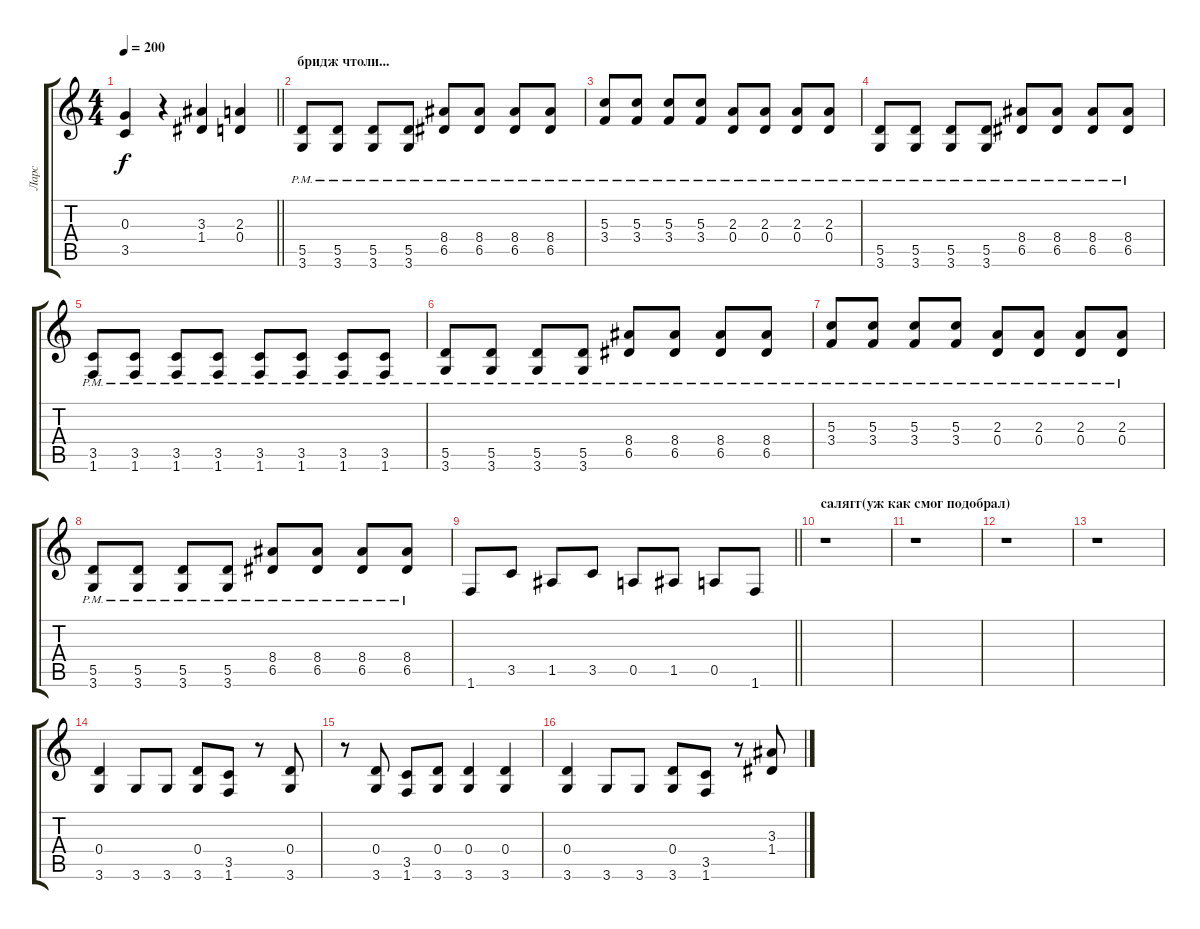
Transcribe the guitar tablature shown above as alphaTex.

\track ("Ларс" "Ларс") {instrument distortionguitar}
\staff {score tabs}
\tuning (E4 B3 G3 D3 A2 E2) {hide}
\ts (4 4)
\tempo 200
\clef g2
\barLineRight lightlight
\ks c
(0.3 3.5).4{dy f} r.4 (3.3 1.4).4 (2.3 0.4).4 |
\section ("" "бридж чтоли...")
(5.5{pm} 3.6{pm}).8 (5.5{pm} 3.6{pm}).8 (5.5{pm} 3.6{pm}).8 (5.5{pm} 3.6{pm}).8 (8.4{pm} 6.5{pm}).8 (8.4{pm} 6.5{pm}).8 (8.4{pm} 6.5{pm}).8 (8.4{pm} 6.5{pm}).8 |
(5.3{pm} 3.4{pm}).8 (5.3{pm} 3.4{pm}).8 (5.3{pm} 3.4{pm}).8 (5.3{pm} 3.4{pm}).8 (2.3{pm} 0.4{pm}).8 (2.3{pm} 0.4{pm}).8 (2.3{pm} 0.4{pm}).8 (2.3{pm} 0.4{pm}).8 |
(5.5{pm} 3.6{pm}).8 (5.5{pm} 3.6{pm}).8 (5.5{pm} 3.6{pm}).8 (5.5{pm} 3.6{pm}).8 (8.4{pm} 6.5{pm}).8 (8.4{pm} 6.5{pm}).8 (8.4{pm} 6.5{pm}).8 (8.4{pm} 6.5{pm}).8 |
(3.5{pm} 1.6{pm}).8 (3.5{pm} 1.6{pm}).8 (3.5{pm} 1.6{pm}).8 (3.5{pm} 1.6{pm}).8 (3.5{pm} 1.6{pm}).8 (3.5{pm} 1.6{pm}).8 (3.5{pm} 1.6{pm}).8 (3.5{pm} 1.6{pm}).8 |
(5.5{pm} 3.6{pm}).8 (5.5{pm} 3.6{pm}).8 (5.5{pm} 3.6{pm}).8 (5.5{pm} 3.6{pm}).8 (8.4{pm} 6.5{pm}).8 (8.4{pm} 6.5{pm}).8 (8.4{pm} 6.5{pm}).8 (8.4{pm} 6.5{pm}).8 |
(5.3{pm} 3.4{pm}).8 (5.3{pm} 3.4{pm}).8 (5.3{pm} 3.4{pm}).8 (5.3{pm} 3.4{pm}).8 (2.3{pm} 0.4{pm}).8 (2.3{pm} 0.4{pm}).8 (2.3{pm} 0.4{pm}).8 (2.3{pm} 0.4{pm}).8 |
(5.5{pm} 3.6{pm}).8 (5.5{pm} 3.6{pm}).8 (5.5{pm} 3.6{pm}).8 (5.5{pm} 3.6{pm}).8 (8.4{pm} 6.5{pm}).8 (8.4{pm} 6.5{pm}).8 (8.4{pm} 6.5{pm}).8 (8.4{pm} 6.5{pm}).8 |
\barLineRight lightlight
1.6.8 3.5.8 1.5.8 3.5.8 0.5.8 1.5.8 0.5.8 1.6.8 |
\section ("" "салягг(уж как смог подобрал)")
r.1 |
r.1 |
r.1 |
r.1 |
(0.4 3.6).4 3.6.8 3.6.8 (0.4 3.6).8 (3.5 1.6).8 r.8 (0.4 3.6).8 |
r.8 (0.4 3.6).8 (3.5 1.6).8 (0.4 3.6).8 (0.4 3.6).4 (0.4 3.6).4 |
(0.4 3.6).4 3.6.8 3.6.8 (0.4 3.6).8 (3.5 1.6).8 r.8 (3.3 1.4).8
